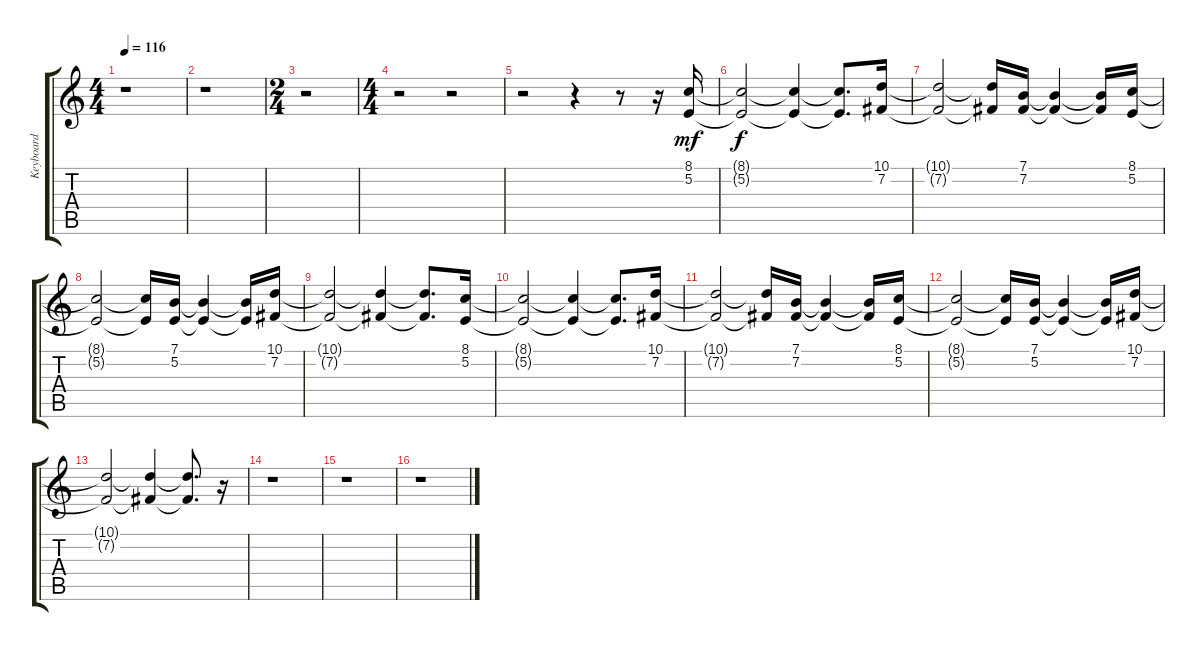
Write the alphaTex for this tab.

\track ("Keyboard" "Keyboard") {instrument acousticgrandpiano}
\staff {score tabs}
\tuning (E4 B3 G3 D3 A2 D2) {hide}
\ts (4 4)
\tempo 116
\clef g2
\ks c
r.1{dy f} |
r.1 |
\ts (2 4)
r.2 |
\ts (4 4)
r.2 r.2 |
r.2 r.4 r.8 r.16 (8.1 5.2).16{dy mf} |
(8.1{t} 5.2{t}).2{dy f} (8.1{t} 5.2{t}).4 (8.1{t} 5.2{t}).8{d} (10.1 7.2).16 |
(10.1{t} 7.2{t}).2 (10.1{t} 7.2{t}).16 (7.1 7.2).16 (7.1{t} 7.2{t}).4 (7.1{t} 7.2{t}).16 (8.1 5.2).16 |
(8.1{t} 5.2{t}).2 (8.1{t} 5.2{t}).16 (7.1 5.2).16 (7.1{t} 5.2{t}).4 (7.1{t} 5.2{t}).16 (10.1 7.2).16 |
(10.1{t} 7.2{t}).2 (10.1{t} 7.2{t}).4 (10.1{t} 7.2{t}).8{d} (8.1 5.2).16 |
(8.1{t} 5.2{t}).2 (8.1{t} 5.2{t}).4 (8.1{t} 5.2{t}).8{d} (10.1 7.2).16 |
(10.1{t} 7.2{t}).2 (10.1{t} 7.2{t}).16 (7.1 7.2).16 (7.1{t} 7.2{t}).4 (7.1{t} 7.2{t}).16 (8.1 5.2).16 |
(8.1{t} 5.2{t}).2 (8.1{t} 5.2{t}).16 (7.1 5.2).16 (7.1{t} 5.2{t}).4 (7.1{t} 5.2{t}).16 (10.1 7.2).16 |
(10.1{t} 7.2{t}).2 (10.1{t} 7.2{t}).4 (10.1{t} 7.2{t}).8{d} r.16 |
r.1 |
r.1 |
r.1
